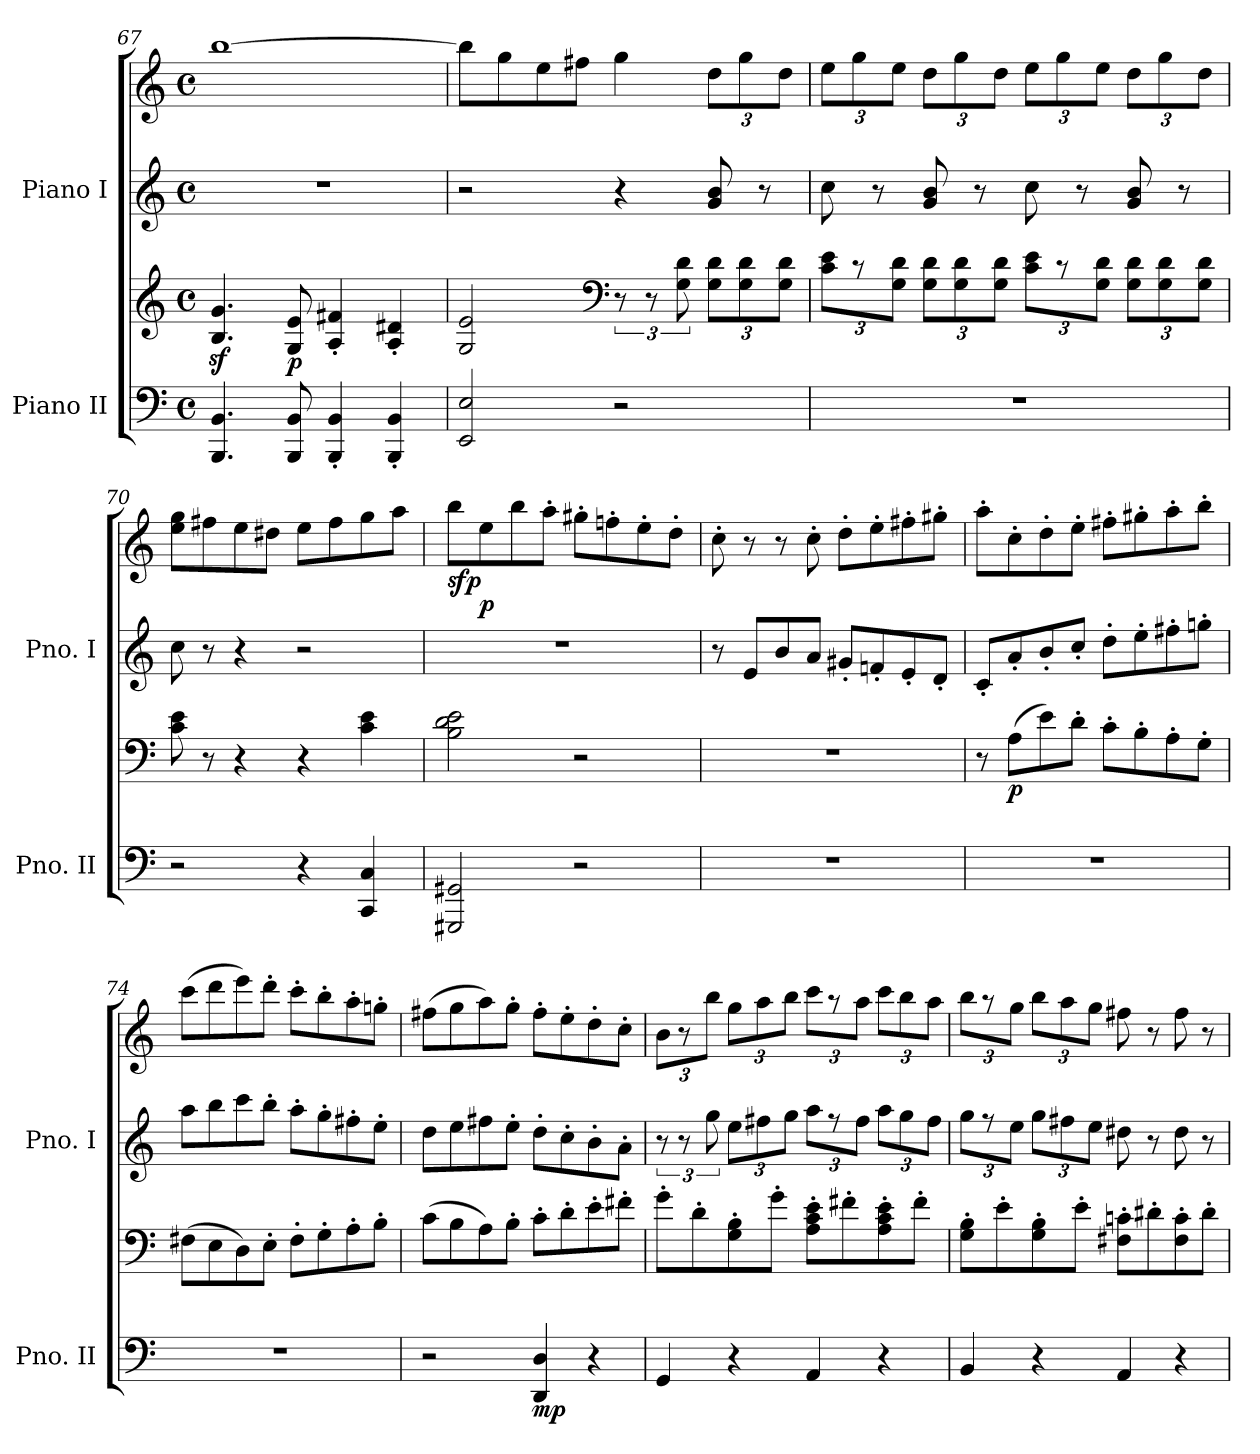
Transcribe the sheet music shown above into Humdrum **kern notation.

**kern	**kern	**dynam	**kern	**kern	**dynam
*part2	*part2	*part2	*part1	*part1	*part1
*staff4	*staff3	*staff3/4	*staff2	*staff1	*staff1/2
*I"Piano II	*	*	*I"Piano I	*	*
*I'Pno. II	*	*	*I'Pno. I	*	*
*clefF4	*clefG2	*	*clefG2	*clefG2	*
*k[]	*k[]	*	*k[]	*k[]	*
*M4/4	*M4/4	*	*M4/4	*M4/4	*
*met(c)	*met(c)	*	*met(c)	*met(c)	*
=67	=67	=67	=67	=67	=67
4.BBB/ 4.BB/	4.B/z< 4.g/z<	.	1r	[1bb	.
!	!	!LO:DY:b	!	!	!
8BBB/ 8BB/	8G/ 8e/	p	.	.	.
4BBB/' 4BB/'	4A/' 4f#X/'	.	.	.	.
4BBB/' 4BB/'	4A/' 4d#X/'	.	.	.	.
=68	=68	=68	=68	=68	=68
2EE/ 2E/	2G/ 2e/	.	2r	8bb\L]	.
.	.	.	.	8gg\	.
.	.	.	.	8ee\	.
.	.	.	.	8ff#X\J	.
*	*clefF4	*	*	*	*
2r	12r	.	4r	4gg\	.
.	12r	.	.	.	.
.	12G\ 12d\	.	.	.	.
*	*Xbrackettup	*	*	*Xbrackettup	*
.	12G\ 12d\L	.	8g/ 8b/	12dd\L	.
.	12G\ 12d\	.	.	12gg\	.
.	.	.	8r	.	.
.	12G\ 12d\J	.	.	12dd\J	.
!!LO:PB:g=z
=69	=69	=69	=69	=69	=69
*	*brackettup	*	*	*	*
1r	12c\ 12e\L	.	8cc\	12ee\L	.
.	12r	.	.	12gg\	.
.	.	.	8r	.	.
.	12G\ 12d\J	.	.	12ee\J	.
*	*Xbrackettup	*	*	*	*
.	12G\ 12d\L	.	8g/ 8b/	12dd\L	.
.	12G\ 12d\	.	.	12gg\	.
.	.	.	8r	.	.
.	12G\ 12d\J	.	.	12dd\J	.
*	*brackettup	*	*	*	*
.	12c\ 12e\L	.	8cc\	12ee\L	.
.	12r	.	.	12gg\	.
.	.	.	8r	.	.
.	12G\ 12d\J	.	.	12ee\J	.
*	*Xbrackettup	*	*	*	*
.	12G\ 12d\L	.	8g/ 8b/	12dd\L	.
.	12G\ 12d\	.	.	12gg\	.
.	.	.	8r	.	.
.	12G\ 12d\J	.	.	12dd\J	.
=70	=70	=70	=70	=70	=70
2r	8c\ 8e\	.	8cc\	8ee\ 8gg\L	.
.	8r	.	8r	8ff#X\	.
.	4r	.	4r	8ee\	.
.	.	.	.	8dd#X\J	.
4r	4r	.	2r	8ee\L	.
.	.	.	.	8ff#\	.
4CC/ 4C/	4c\ 4e\	.	.	8gg\	.
.	.	.	.	8aa\J	.
=71	=71	=71	=71	=71	=71
!	!	!	!	!	!LO:DY:b
2GGG#X/ 2GG#X/	2B\ 2d\ 2e\	.	1r	8bb\L	sfp
!	!	!	!	!	!LO:DY:b
.	.	.	.	8ee\	p
.	.	.	.	8bb\	.
.	.	.	.	8aa'\J	.
2r	2r	.	.	8gg#X'\L	.
.	.	.	.	8ffn'\	.
.	.	.	.	8ee'\	.
.	.	.	.	8dd'\J	.
=72	=72	=72	=72	=72	=72
1r	1r	.	8r	8cc'\	.
.	.	.	8e/L	8r	.
.	.	.	8b/	8r	.
.	.	.	8a/J	8cc'\	.
.	.	.	8g#X'/L	8dd'\L	.
.	.	.	8fn'/	8ee'\	.
.	.	.	8e'/	8ff#X'\	.
.	.	.	8d'/J	8gg#X'\J	.
=73	=73	=73	=73	=73	=73
1r	8r	.	8c'/L	8aa'\L	.
!	!	!LO:DY:b	!	!	!
.	(>8A\L	p	8a'/	8cc'\	.
.	8e\)	.	8b'/	8dd'\	.
.	8d'\J	.	8cc'/J	8ee'\J	.
.	8c'\L	.	8dd'\L	8ff#X'\L	.
.	8B'\	.	8ee'\	8gg#X'\	.
.	8A'\	.	8ff#X'\	8aa'\	.
.	8G'\J	.	8ggn'\J	8bb'\J	.
!!LO:LB:g=z
=74	=74	=74	=74	=74	=74
1r	(>8F#X\L	.	8aa\L	(>8ccc\L	.
.	8E\	.	8bb\	8ddd\	.
.	8D\)	.	8ccc\	8eee\)	.
.	8E'\J	.	8bb'\J	8ddd'\J	.
.	8F#'\L	.	8aa'\L	8ccc'\L	.
.	8G'\	.	8gg'\	8bb'\	.
.	8A'\	.	8ff#X'\	8aa'\	.
.	8B'\J	.	8ee'\J	8ggn'\J	.
=75	=75	=75	=75	=75	=75
2r	(>8c\L	.	8dd\L	(>8ff#X\L	.
.	8B\	.	8ee\	8gg\	.
.	8A\)	.	8ff#X\	8aa\)	.
.	8B'\J	.	8ee'\J	8gg'\J	.
!	!	!LO:DY:b=2	!	!	!
4DD/ 4D/	8c'\L	mp	8dd'\L	8ff#'\L	.
.	8d'\	.	8cc'\	8ee'\	.
4r	8e'\	.	8b'\	8dd'\	.
.	8f#X'\J	.	8a'\J	8cc'\J	.
=76	=76	=76	=76	=76	=76
*	*	*	*	*brackettup	*
4GG/	8g'\L	.	12r	12b\L	.
.	.	.	12r	12r	.
.	8d'\	.	.	.	.
.	.	.	12gg\	12bb\J	.
*	*	*	*Xbrackettup	*Xbrackettup	*
4r	8G\' 8B\'	.	12ee\L	12gg\L	.
.	.	.	12ff#X\	12aa\	.
.	8g'\J	.	.	.	.
.	.	.	12gg\J	12bb\J	.
*	*	*	*brackettup	*brackettup	*
4AA/	8A\' 8c\' 8e\'L	.	12aa\L	12ccc\L	.
.	.	.	12r	12r	.
.	8f#X'\	.	.	.	.
.	.	.	12ff#\J	12aa\J	.
*	*	*	*Xbrackettup	*Xbrackettup	*
4r	8A\' 8c\' 8e\'	.	12aa\L	12ccc\L	.
.	.	.	12gg\	12bb\	.
.	8f#'\J	.	.	.	.
.	.	.	12ff#\J	12aa\J	.
=77	=77	=77	=77	=77	=77
*	*	*	*brackettup	*brackettup	*
4BB/	8G\' 8B\'L	.	12gg\L	12bb\L	.
.	.	.	12r	12r	.
.	8e'\	.	.	.	.
.	.	.	12ee\J	12gg\J	.
*	*	*	*Xbrackettup	*Xbrackettup	*
4r	8G\' 8B\'	.	12gg\L	12bb\L	.
.	.	.	12ff#X\	12aa\	.
.	8e'\J	.	.	.	.
.	.	.	12ee\J	12gg\J	.
4AA/	8F#X\' 8cn\'L	.	8dd#X\	8ff#X\	.
.	8d#X'\	.	8r	8r	.
4r	8F#\' 8c\'	.	8dd#\	8ff#\	.
.	8d#'\J	.	8r	8r	.
=	=	=	=	=	=
*-	*-	*-	*-	*-	*-
